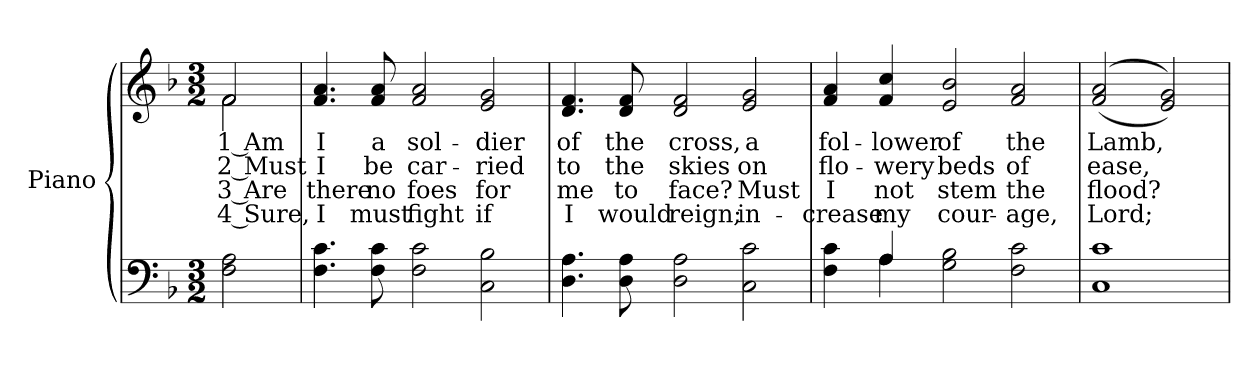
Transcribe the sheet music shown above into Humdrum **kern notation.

**kern	**kern	**text	**text	**text	**text
*part2	*part1	*part1	*part1	*part1	*part1
*staff2	*staff1	*staff1	*staff1	*staff1	*staff1
*I"Piano	*I"Piano	*	*	*	*
*I'Pno.	*I'Pno.	*	*	*	*
!!LO:PB:g=z
*clefF4	*clefG2	*	*	*	*
*k[b-]	*k[b-]	*	*	*	*
*F:	*F:	*	*	*	*
*M3/2	*M3/2	*	*	*	*
=	=	=	=	=	=
!	!	!LO:LY:b:color=#000000	!LO:LY:b:color=#000000	!LO:LY:b:color=#000000	!LO:LY:b:color=#000000
*	*^	*	*	*	*
2Fi\ 2Ai	2fi/	2fi\	1 Am	2 Must	3 Are	4 Sure,
*	*v	*v	*	*	*	*
=1	=1	=1	=1	=1	=1
*	*^	*	*	*	*
!	!	!	!LO:LY:b:color=#000000	!LO:LY:b:color=#000000	!LO:LY:b:color=#000000	!LO:LY:b:color=#000000
*	*v	*v	*	*	*	*
4.Fi\ 4.ci	4.fi/ 4.ai	I	I	there	I
!	!	!LO:LY:b:color=#000000	!LO:LY:b:color=#000000	!LO:LY:b:color=#000000	!LO:LY:b:color=#000000
8Fi\ 8ci	8fi/ 8ai	a	be	no	must
!	!	!LO:LY:b:color=#000000	!LO:LY:b:color=#000000	!LO:LY:b:color=#000000	!LO:LY:b:color=#000000
2Fi\ 2ci	2fi/ 2ai	sol-	car-	foes	fight
!	!	!LO:LY:b:color=#000000	!LO:LY:b:color=#000000	!LO:LY:b:color=#000000	!LO:LY:b:color=#000000
2Ci\ 2B-i	2ei/ 2gi	-dier	-ried	for	if
=2	=2	=2	=2	=2	=2
!	!	!LO:LY:b:color=#000000	!LO:LY:b:color=#000000	!LO:LY:b:color=#000000	!LO:LY:b:color=#000000
4.Di\ 4.Ai	4.di/ 4.fi	of	to	me	I
!	!	!LO:LY:b:color=#000000	!LO:LY:b:color=#000000	!LO:LY:b:color=#000000	!LO:LY:b:color=#000000
8Di\ 8Ai	8di/ 8fi	the	the	to	would
!	!	!LO:LY:b:color=#000000	!LO:LY:b:color=#000000	!LO:LY:b:color=#000000	!LO:LY:b:color=#000000
2Di\ 2Ai	2di/ 2fi	cross,	skies	face?	reign;
!	!	!LO:LY:b:color=#000000	!LO:LY:b:color=#000000	!LO:LY:b:color=#000000	!LO:LY:b:color=#000000
2Ci\ 2ci	2ei/ 2gi	a	on	Must	in-
=3	=3	=3	=3	=3	=3
*^	*	*	*	*	*
!	!	!	!LO:LY:b:color=#000000	!LO:LY:b:color=#000000	!LO:LY:b:color=#000000	!LO:LY:b:color=#000000
4Fi\ 4ci	4ryy	4fi/ 4ai	fol-	flo-	-I	crease
!	!	!	!LO:LY:b:color=#000000	!LO:LY:b:color=#000000	!LO:LY:b:color=#000000	!LO:LY:b:color=#000000
4Ai/	4Ai\	4fi/ 4cci	-lower	-wery	not	my
!	!	!	!LO:LY:b:color=#000000	!LO:LY:b:color=#000000	!LO:LY:b:color=#000000	!LO:LY:b:color=#000000
2Gi\ 2B-i	2ryy	2ei/ 2b-i	of	beds	stem	cour-
!	!	!	!LO:LY:b:color=#000000	!LO:LY:b:color=#000000	!LO:LY:b:color=#000000	!LO:LY:b:color=#000000
2Fi\ 2ci	2ryy	2fi/ 2ai	the	of	-the	age,
*v	*v	*	*	*	*	*
=4	=4	=4	=4	=4	=4
*^	*	*	*	*	*
!	!	!	!LO:LY:b:color=#000000	!LO:LY:b:color=#000000	!LO:LY:b:color=#000000	!LO:LY:b:color=#000000
*v	*v	*	*	*	*	*
1Ci 1ci	((2fi/ 2ai	Lamb,	ease,	flood?	Lord;
.	2ei/ 2gi))	.	.	.	.
=	=	=	=	=	=
*-	*-	*-	*-	*-	*-
